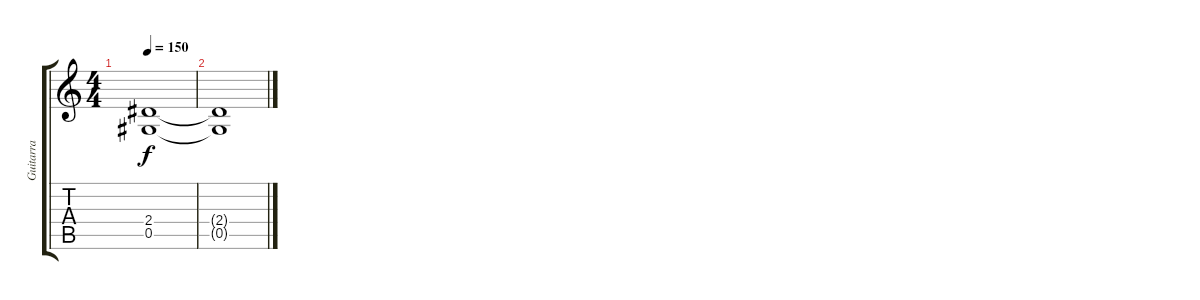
\track ("Guitarra" "Guitarra") {instrument distortionguitar}
\staff {score tabs}
\tuning (Eb4 Bb3 Gb3 Db3 Ab2 Eb2) {hide}
\ts (4 4)
\tempo 150
\clef g2
\ks c
(2.4 0.5).1{dy f} |
(2.4{t} 0.5{t}).1
